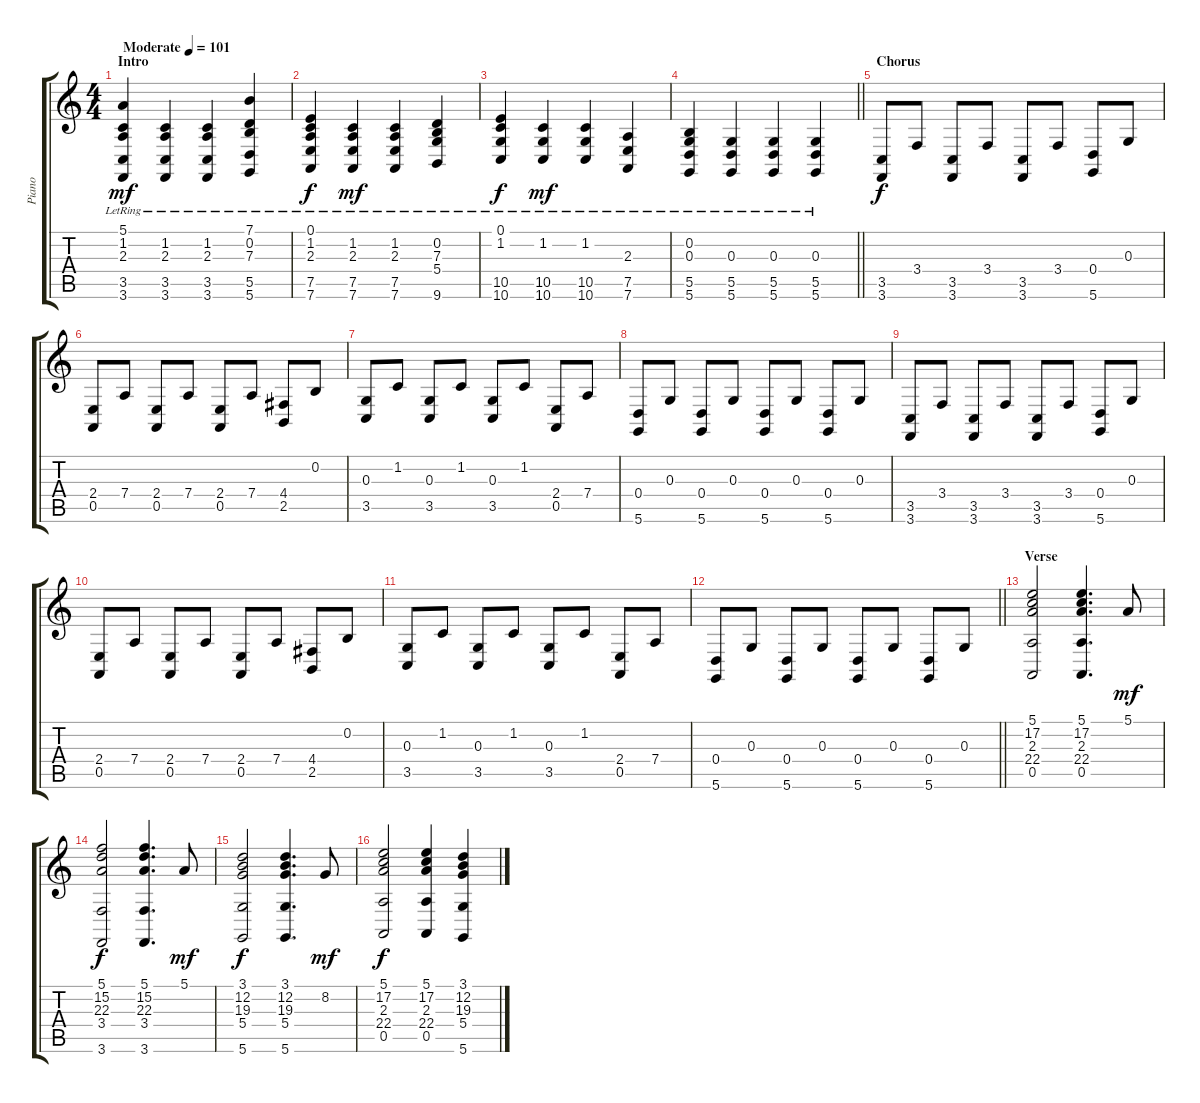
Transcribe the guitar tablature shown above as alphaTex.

\track ("Piano" "Piano") {instrument electricgrandpiano}
\staff {score tabs}
\tuning (E4 B3 G3 D3 A2 D2) {hide}
\ts (4 4)
\section ("" "Intro")
\tempo (101 "Moderate")
\clef g2
\ks c
(5.1{lr} 1.2{lr} 2.3{lr} 3.5{lr} 3.6{lr}).4{dy mf instrument electricgrandpiano} (1.2{lr} 2.3{lr} 3.5{lr} 3.6{lr}).4 (1.2{lr} 2.3{lr} 3.5{lr} 3.6{lr}).4 (7.1{lr} 0.2{lr} 7.3{lr} 5.5{lr} 5.6{lr}).4 |
(0.1{lr} 1.2{lr} 2.3{lr} 7.5{lr} 7.6{lr}).4{dy f} (1.2{lr} 2.3{lr} 7.5{lr} 7.6{lr}).4{dy mf} (1.2{lr} 2.3{lr} 7.5{lr} 7.6{lr}).4 (0.2{lr} 7.3{lr} 5.4{lr} 9.6{lr}).4 |
(0.1{lr} 1.2{lr} 10.5{lr} 10.6{lr}).4{dy f} (1.2{lr} 10.5{lr} 10.6{lr}).4{dy mf} (1.2{lr} 10.5{lr} 10.6{lr}).4 (2.3{lr} 7.5{lr} 7.6{lr}).4 |
\barLineRight lightlight
(0.2{lr} 0.3{lr} 5.5{lr} 5.6{lr}).4 (0.3{lr} 5.5{lr} 5.6{lr}).4 (0.3{lr} 5.5{lr} 5.6{lr}).4 (0.3{lr} 5.5{lr} 5.6{lr}).4 |
\section ("" "Chorus")
(3.5 3.6).8{dy f} 3.4.8 (3.5 3.6).8 3.4.8 (3.5 3.6).8 3.4.8 (0.4 5.6).8 0.3.8 |
(2.4 0.5).8 7.4.8 (2.4 0.5).8 7.4.8 (2.4 0.5).8 7.4.8 (4.4 2.5).8 0.2.8 |
(0.3 3.5).8 1.2.8 (0.3 3.5).8 1.2.8 (0.3 3.5).8 1.2.8 (2.4 0.5).8 7.4.8 |
(0.4 5.6).8 0.3.8 (0.4 5.6).8 0.3.8 (0.4 5.6).8 0.3.8 (0.4 5.6).8 0.3.8 |
(3.5 3.6).8 3.4.8 (3.5 3.6).8 3.4.8 (3.5 3.6).8 3.4.8 (0.4 5.6).8 0.3.8 |
(2.4 0.5).8 7.4.8 (2.4 0.5).8 7.4.8 (2.4 0.5).8 7.4.8 (4.4 2.5).8 0.2.8 |
(0.3 3.5).8 1.2.8 (0.3 3.5).8 1.2.8 (0.3 3.5).8 1.2.8 (2.4 0.5).8 7.4.8 |
\barLineRight lightlight
(0.4 5.6).8 0.3.8 (0.4 5.6).8 0.3.8 (0.4 5.6).8 0.3.8 (0.4 5.6).8 0.3.8 |
\section ("" "Verse")
(5.1 17.2 2.3 22.4 0.5).2 (5.1 17.2 2.3 22.4 0.5).4{d} 5.1.8{dy mf} |
(5.1 15.2 22.3 3.4 3.6).2{dy f} (5.1 15.2 22.3 3.4 3.6).4{d} 5.1.8{dy mf} |
(3.1 12.2 19.3 5.4 5.6).2{dy f} (3.1 12.2 19.3 5.4 5.6).4{d} 8.2.8{dy mf} |
(5.1 17.2 2.3 22.4 0.5).2{dy f} (5.1 17.2 2.3 22.4 0.5).4 (3.1 12.2 19.3 5.4 5.6).4
